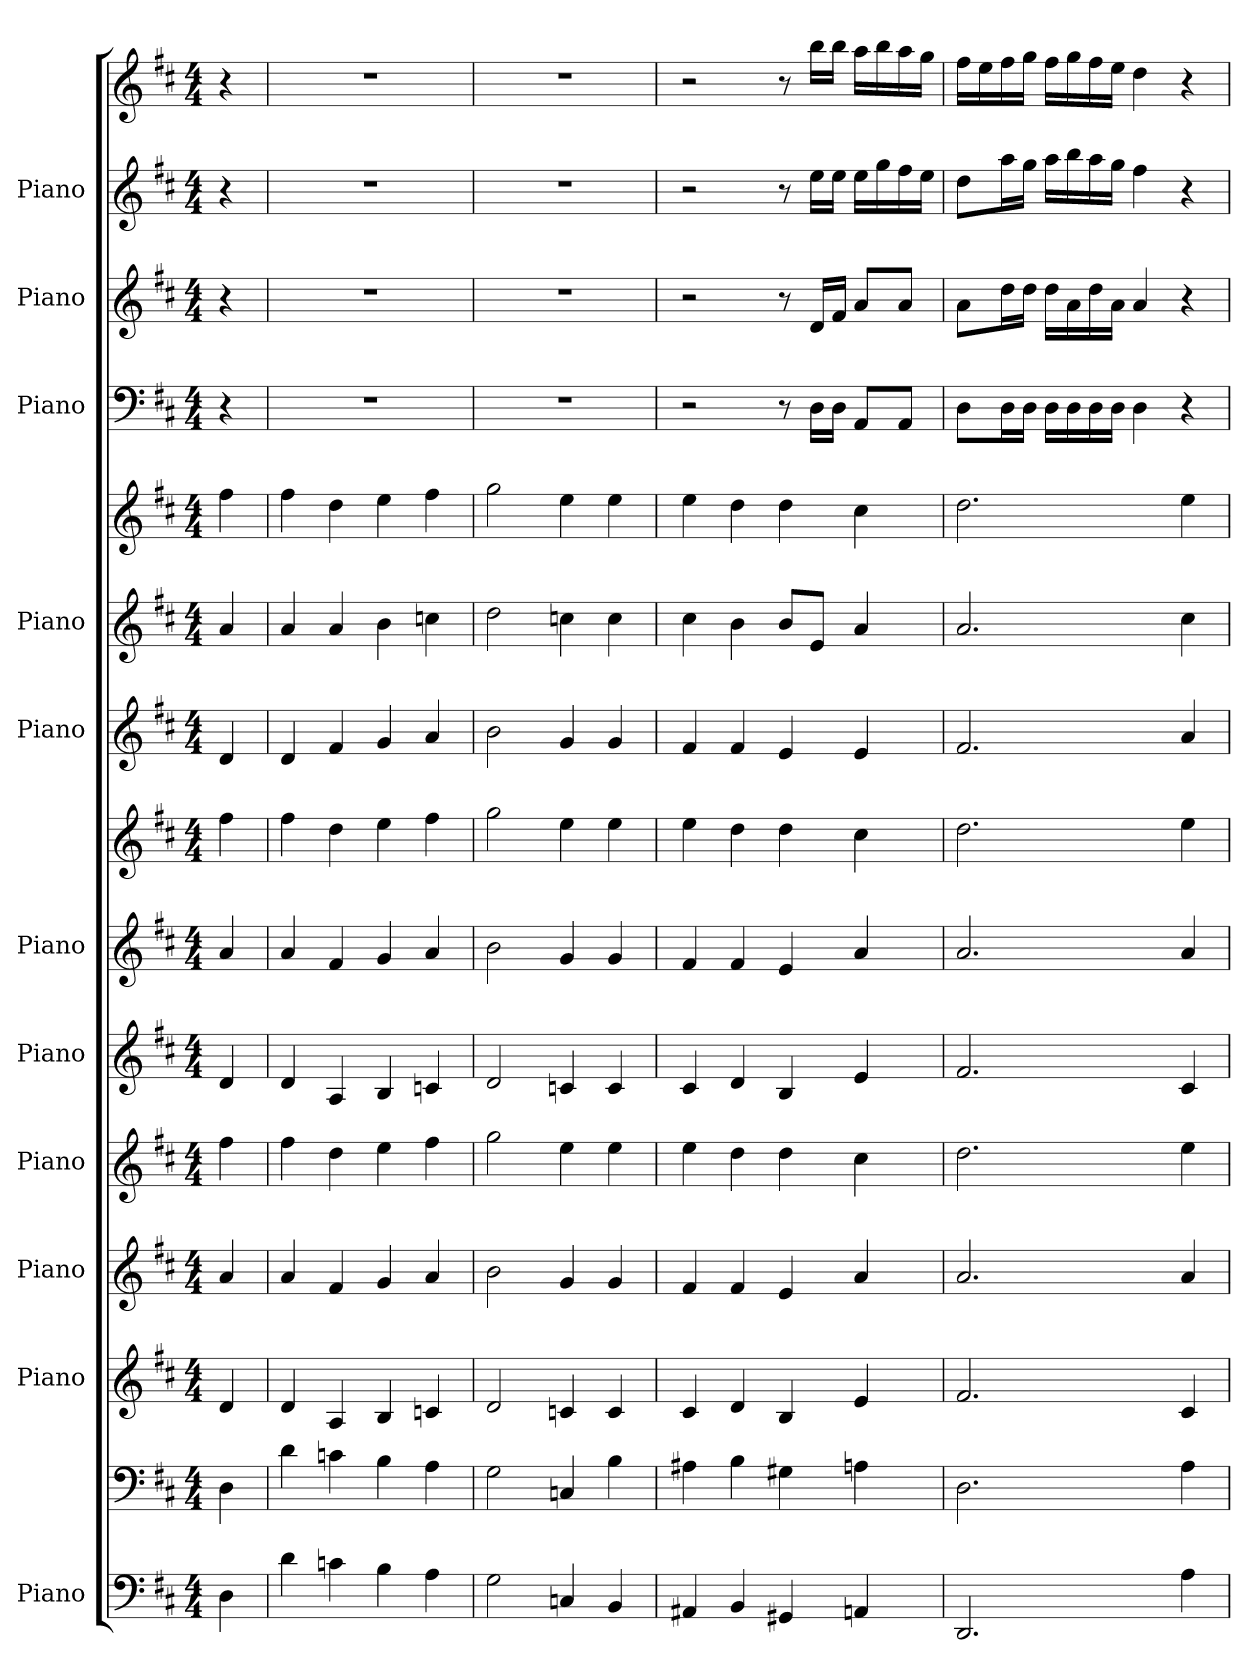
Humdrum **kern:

**kern	**kern	**kern	**kern	**kern	**kern	**kern	**kern	**kern	**kern	**kern	**kern	**kern	**kern	**kern
*part11	*part11	*part10	*part9	*part8	*part7	*part6	*part6	*part5	*part4	*part4	*part3	*part2	*part1	*part1
*staff15	*staff14	*staff13	*staff12	*staff11	*staff10	*staff9	*staff8	*staff7	*staff6	*staff5	*staff4	*staff3	*staff2	*staff1
*I"Piano	*	*I"Piano	*I"Piano	*I"Piano	*I"Piano	*I"Piano	*	*I"Piano	*I"Piano	*	*I"Piano	*I"Piano	*I"Piano	*
*I'Pno.	*	*I'Pno.	*I'Pno.	*I'Pno.	*I'Pno.	*I'Pno.	*	*I'Pno.	*I'Pno.	*	*I'Pno.	*I'Pno.	*I'Pno.	*
*clefF4	*clefF4	*clefG2	*clefG2	*clefG2	*clefG2	*clefG2	*clefG2	*clefG2	*clefG2	*clefG2	*clefF4	*clefG2	*clefG2	*clefG2
*k[f#c#]	*k[f#c#]	*k[f#c#]	*k[f#c#]	*k[f#c#]	*k[f#c#]	*k[f#c#]	*k[f#c#]	*k[f#c#]	*k[f#c#]	*k[f#c#]	*k[f#c#]	*k[f#c#]	*k[f#c#]	*k[f#c#]
*M4/4	*M4/4	*M4/4	*M4/4	*M4/4	*M4/4	*M4/4	*M4/4	*M4/4	*M4/4	*M4/4	*M4/4	*M4/4	*M4/4	*M4/4
*MM96	*MM96	*MM96	*MM96	*MM96	*MM96	*MM96	*MM96	*MM96	*MM96	*MM96	*MM96	*MM96	*MM96	*MM96
=	=	=	=	=	=	=	=	=	=	=	=	=	=	=
4D\	4D\	4d/	4a/	4ff#\	4d/	4a/	4ff#\	4d/	4a/	4ff#\	4r	4r	4r	4r
=1	=1	=1	=1	=1	=1	=1	=1	=1	=1	=1	=1	=1	=1	=1
4d\	4d\	4d/	4a/	4ff#\	4d/	4a/	4ff#\	4d/	4a/	4ff#\	1r	1r	1r	1r
4cn\	4cn\	4A/	4f#/	4dd\	4A/	4f#/	4dd\	4f#/	4a/	4dd\	.	.	.	.
4B\	4B\	4B/	4g/	4ee\	4B/	4g/	4ee\	4g/	4b\	4ee\	.	.	.	.
4A\	4A\	4cn/	4a/	4ff#\	4cn/	4a/	4ff#\	4a/	4ccn\	4ff#\	.	.	.	.
=2	=2	=2	=2	=2	=2	=2	=2	=2	=2	=2	=2	=2	=2	=2
2G\	2G\	2d/	2b\	2gg\	2d/	2b\	2gg\	2b\	2dd\	2gg\	1r	1r	1r	1r
4Cn/	4Cn/	4cn/	4g/	4ee\	4cn/	4g/	4ee\	4g/	4ccn\	4ee\	.	.	.	.
4BB/	4B\	4c/	4g/	4ee\	4c/	4g/	4ee\	4g/	4cc\	4ee\	.	.	.	.
=3	=3	=3	=3	=3	=3	=3	=3	=3	=3	=3	=3	=3	=3	=3
4AA#X/	4A#X\	4c#/	4f#/	4ee\	4c#/	4f#/	4ee\	4f#/	4cc#\	4ee\	2r	2r	2r	2r
4BB/	4B\	4d/	4f#/	4dd\	4d/	4f#/	4dd\	4f#/	4b\	4dd\	.	.	.	.
4GG#X/	4G#X\	4B/	4e/	4dd\	4B/	4e/	4dd\	4e/	8b/L	4dd\	8r	8r	8r	8r
.	.	.	.	.	.	.	.	.	8e/J	.	16D\LL	16d/LL	16ee\LL	16bb\LL
.	.	.	.	.	.	.	.	.	.	.	16D\JJ	16f#/JJ	16ee\JJ	16bb\JJ
4AAn/	4An\	4e/	4a/	4cc#\	4e/	4a/	4cc#\	4e/	4a/	4cc#\	8AA/L	8a/L	16ee\LL	16aa\LL
.	.	.	.	.	.	.	.	.	.	.	.	.	16gg\	16bb\
.	.	.	.	.	.	.	.	.	.	.	8AA/J	8a/J	16ff#\	16aa\
.	.	.	.	.	.	.	.	.	.	.	.	.	16ee\JJ	16gg\JJ
=4	=4	=4	=4	=4	=4	=4	=4	=4	=4	=4	=4	=4	=4	=4
2.DD/	2.D\	2.f#/	2.a/	2.dd\	2.f#/	2.a/	2.dd\	2.f#/	2.a/	2.dd\	8D\L	8a\L	8dd\L	16ff#\LL
.	.	.	.	.	.	.	.	.	.	.	.	.	.	16ee\
.	.	.	.	.	.	.	.	.	.	.	16D\L	16dd\L	16aa\L	16ff#\
.	.	.	.	.	.	.	.	.	.	.	16D\JJ	16dd\JJ	16gg\JJ	16gg\JJ
.	.	.	.	.	.	.	.	.	.	.	16D\LL	16dd\LL	16aa\LL	16ff#\LL
.	.	.	.	.	.	.	.	.	.	.	16D\	16a\	16bb\	16gg\
.	.	.	.	.	.	.	.	.	.	.	16D\	16dd\	16aa\	16ff#\
.	.	.	.	.	.	.	.	.	.	.	16D\JJ	16a\JJ	16gg\JJ	16ee\JJ
.	.	.	.	.	.	.	.	.	.	.	4D\	4a/	4ff#\	4dd\
4A\	4A\	4c#/	4a/	4ee\	4c#/	4a/	4ee\	4a/	4cc#\	4ee\	4r	4r	4r	4r
=	=	=	=	=	=	=	=	=	=	=	=	=	=	=
*-	*-	*-	*-	*-	*-	*-	*-	*-	*-	*-	*-	*-	*-	*-
